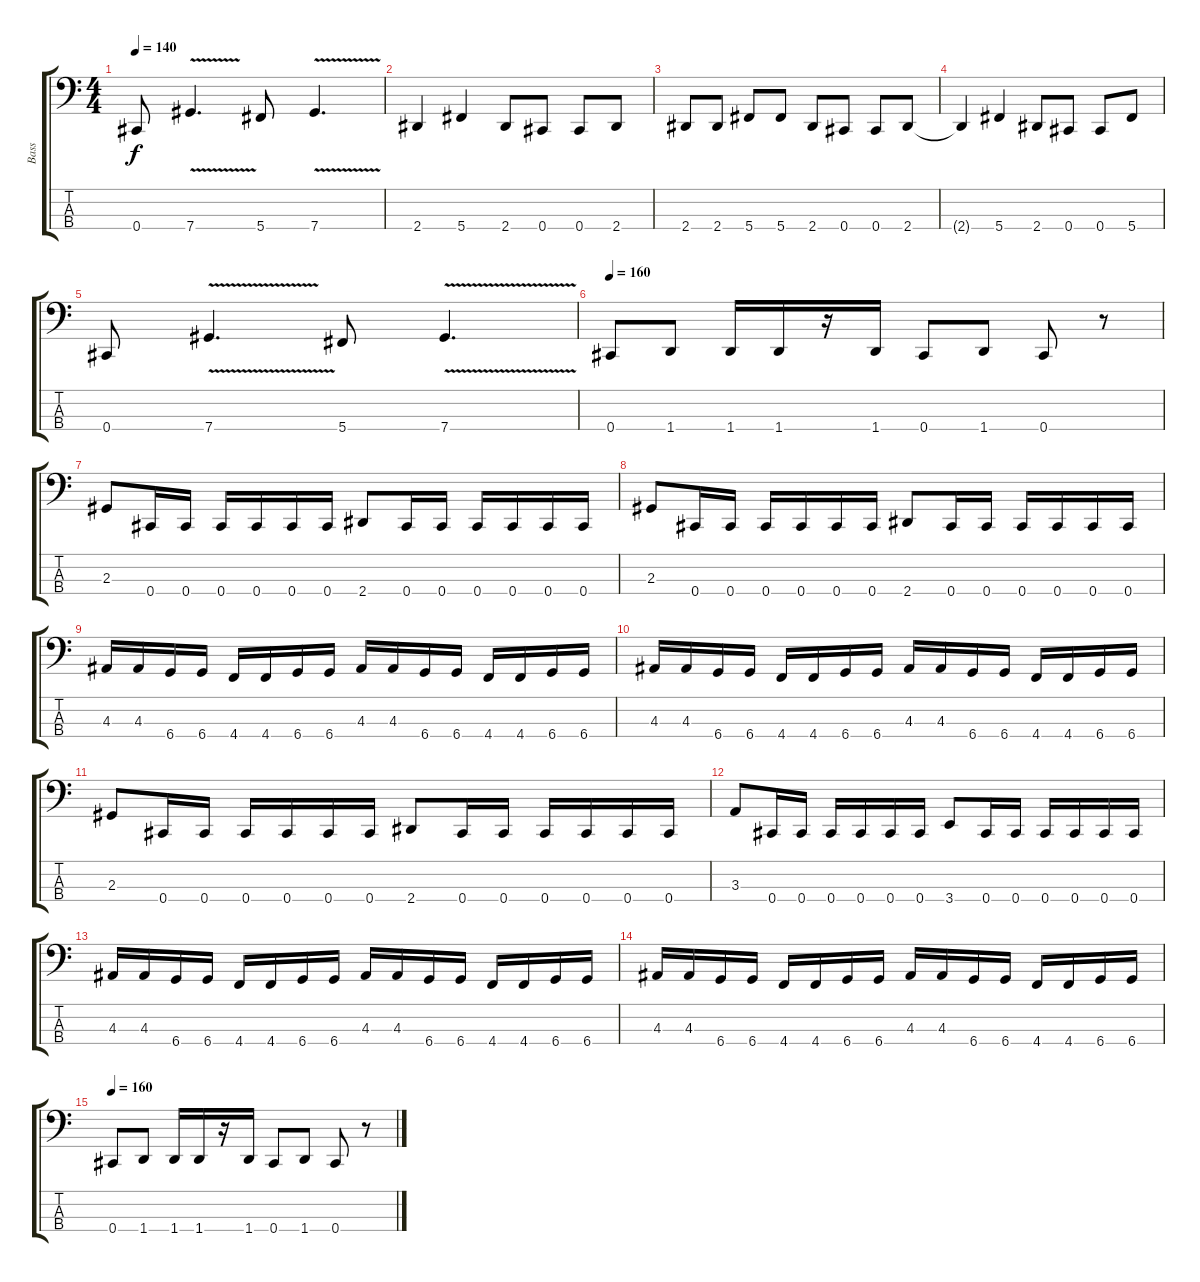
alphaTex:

\track ("Bass" "Bass") {instrument electricbasspick}
\staff {score tabs}
\tuning (E2 B1 Gb1 Db1) {hide}
\ts (4 4)
\tempo 140
\clef f4
\ks c
0.4.8{dy f} 7.4{v}.4{d} 5.4.8 7.4{v}.4{d} |
2.4.4 5.4.4 2.4.8 0.4.8 0.4.8 2.4.8 |
2.4.8 2.4.8 5.4.8 5.4.8 2.4.8 0.4.8 0.4.8 2.4.8 |
2.4{t}.4 5.4.4 2.4.8 0.4.8 0.4.8 5.4.8 |
0.4.8 7.4{v}.4{d} 5.4.8 7.4{v}.4{d} |
\tempo 160
0.4.8 1.4.8 1.4.16 1.4.16 r.16 1.4.16 0.4.8 1.4.8 0.4.8 r.8 |
2.3.8 0.4.16 0.4.16 0.4.16 0.4.16 0.4.16 0.4.16 2.4.8 0.4.16 0.4.16 0.4.16 0.4.16 0.4.16 0.4.16 |
2.3.8 0.4.16 0.4.16 0.4.16 0.4.16 0.4.16 0.4.16 2.4.8 0.4.16 0.4.16 0.4.16 0.4.16 0.4.16 0.4.16 |
4.3.16 4.3.16 6.4.16 6.4.16 4.4.16 4.4.16 6.4.16 6.4.16 4.3.16 4.3.16 6.4.16 6.4.16 4.4.16 4.4.16 6.4.16 6.4.16 |
4.3.16 4.3.16 6.4.16 6.4.16 4.4.16 4.4.16 6.4.16 6.4.16 4.3.16 4.3.16 6.4.16 6.4.16 4.4.16 4.4.16 6.4.16 6.4.16 |
2.3.8 0.4.16 0.4.16 0.4.16 0.4.16 0.4.16 0.4.16 2.4.8 0.4.16 0.4.16 0.4.16 0.4.16 0.4.16 0.4.16 |
3.3.8 0.4.16 0.4.16 0.4.16 0.4.16 0.4.16 0.4.16 3.4.8 0.4.16 0.4.16 0.4.16 0.4.16 0.4.16 0.4.16 |
4.3.16 4.3.16 6.4.16 6.4.16 4.4.16 4.4.16 6.4.16 6.4.16 4.3.16 4.3.16 6.4.16 6.4.16 4.4.16 4.4.16 6.4.16 6.4.16 |
4.3.16 4.3.16 6.4.16 6.4.16 4.4.16 4.4.16 6.4.16 6.4.16 4.3.16 4.3.16 6.4.16 6.4.16 4.4.16 4.4.16 6.4.16 6.4.16 |
\tempo 160
0.4.8 1.4.8 1.4.16 1.4.16 r.16 1.4.16 0.4.8 1.4.8 0.4.8 r.8
